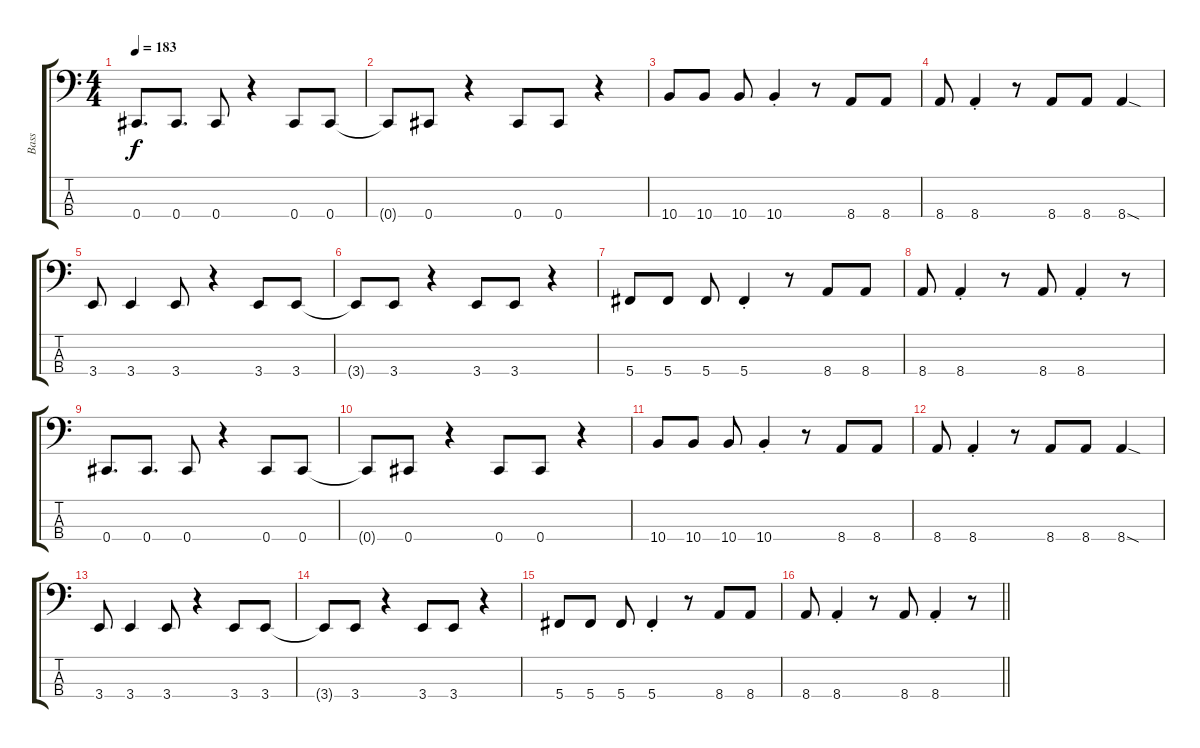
\track ("Bass" "Bass") {instrument electricbassfinger}
\staff {score tabs}
\tuning (Gb2 Db2 Ab1 Db1) {hide}
\ts (4 4)
\tempo 183
\clef f4
\ks c
0.4.8{d dy f} 0.4.8{d} 0.4.8 r.4 0.4.8 0.4.8 |
0.4{t}.8 0.4.8 r.4 0.4.8 0.4.8 r.4 |
10.4.8 10.4.8 10.4.8 10.4{st}.4 r.8 8.4.8 8.4.8 |
8.4.8 8.4{st}.4 r.8 8.4.8 8.4.8 8.4{sod}.4 |
3.4.8 3.4.4 3.4.8 r.4 3.4.8 3.4.8 |
3.4{t}.8 3.4.8 r.4 3.4.8 3.4.8 r.4 |
5.4.8 5.4.8 5.4.8 5.4{st}.4 r.8 8.4.8 8.4.8 |
8.4.8 8.4{st}.4 r.8 8.4.8 8.4{st}.4 r.8 |
0.4.8{d} 0.4.8{d} 0.4.8 r.4 0.4.8 0.4.8 |
0.4{t}.8 0.4.8 r.4 0.4.8 0.4.8 r.4 |
10.4.8 10.4.8 10.4.8 10.4{st}.4 r.8 8.4.8 8.4.8 |
8.4.8 8.4{st}.4 r.8 8.4.8 8.4.8 8.4{sod}.4 |
3.4.8 3.4.4 3.4.8 r.4 3.4.8 3.4.8 |
3.4{t}.8 3.4.8 r.4 3.4.8 3.4.8 r.4 |
5.4.8 5.4.8 5.4.8 5.4{st}.4 r.8 8.4.8 8.4.8 |
\barLineRight lightlight
8.4.8 8.4{st}.4 r.8 8.4.8 8.4{st}.4 r.8
